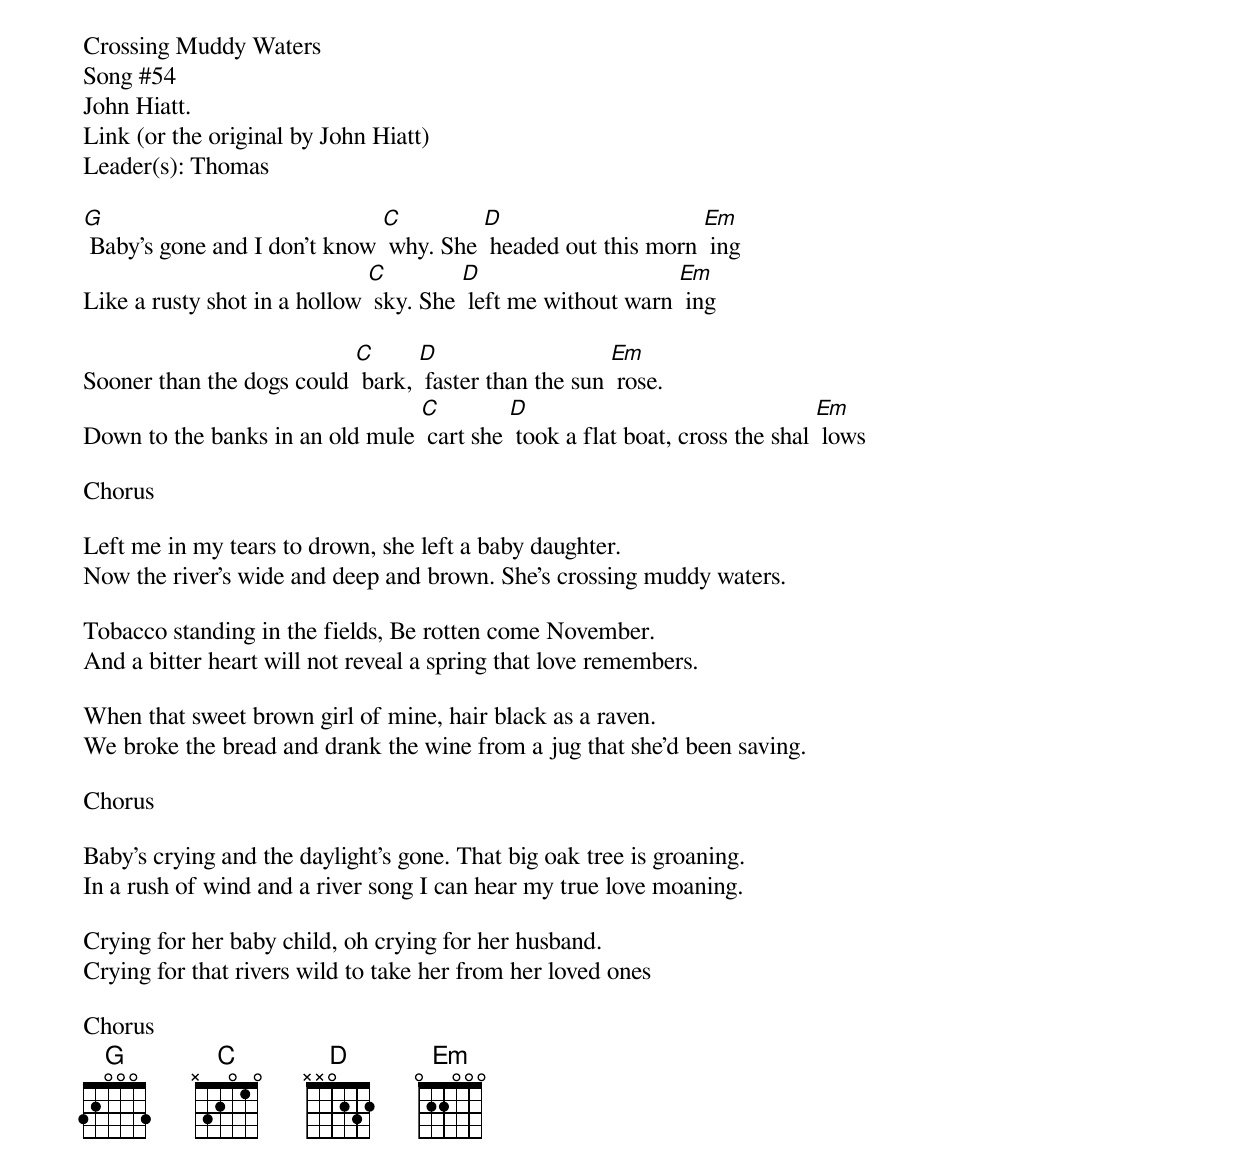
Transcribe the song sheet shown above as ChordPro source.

Crossing Muddy Waters
Song #54
John Hiatt.
Link (or the original by John Hiatt)
Leader(s): Thomas

[G] Baby’s gone and I don’t know [C] why. She [D] headed out this morn [Em] ing
Like a rusty shot in a hollow [C] sky. She [D] left me without warn [Em] ing

Sooner than the dogs could [C] bark, [D] faster than the sun [Em] rose.
Down to the banks in an old mule [C] cart she [D] took a flat boat, cross the shal [Em] lows

Chorus

Left me in my tears to drown, she left a baby daughter.
Now the river’s wide and deep and brown. She’s crossing muddy waters.

Tobacco standing in the fields, Be rotten come November.
And a bitter heart will not reveal a spring that love remembers.

When that sweet brown girl of mine, hair black as a raven.
We broke the bread and drank the wine from a jug that she’d been saving.

Chorus

Baby’s crying and the daylight’s gone. That big oak tree is groaning.
In a rush of wind and a river song I can hear my true love moaning.

Crying for her baby child, oh crying for her husband.
Crying for that rivers wild to take her from her loved ones

Chorus
